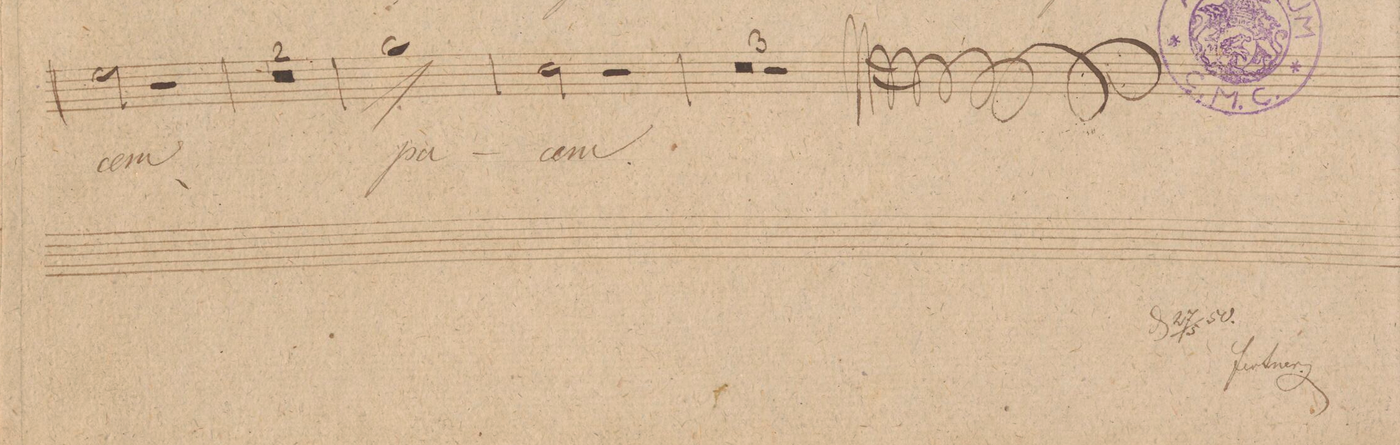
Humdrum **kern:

**kern	**text	**dynam
*I"Canto	*	*
*clefC1	*	*
*k[f#c#g#]	*	*
*met(c|)	*	*
*M2/2	*	*
2cc#\	-cem	.
2r	.	.
=87	=87	=87
0r	.	.
=88	=88	=88
=89	=89	=89
1ee	pa-	>
.	.	]
=90	=90	=90
2a\	-cem.	.
2r	.	.
=91	=91	=91
0r	.	.
=92	=92	=92
=93	=93	=93
1r	.	.
==	==	==
*-	*-	*-
